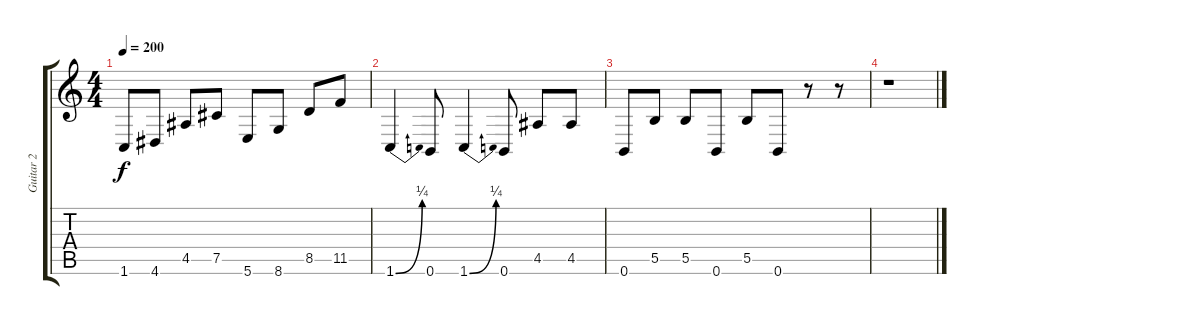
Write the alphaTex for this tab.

\track ("Guitar 2" "Guitar 2") {instrument overdrivenguitar}
\staff {score tabs}
\tuning (Db4 Ab3 E3 B2 Gb2 B1) {hide}
\ts (4 4)
\tempo 200
\clef g2
\ks c
1.6.8{dy f} 4.6.8 4.5.8 7.5.8 5.6.8 8.6.8 8.5.8 11.5.8 |
1.6{be (bend 0 0 60 1)}.4 0.6.8 1.6{be (bend 0 0 60 1)}.4 0.6.8 4.5.8 4.5.8 |
0.6.8 5.5.8 5.5.8 0.6.8 5.5.8 0.6.8 r.8 r.8 |
r.1
